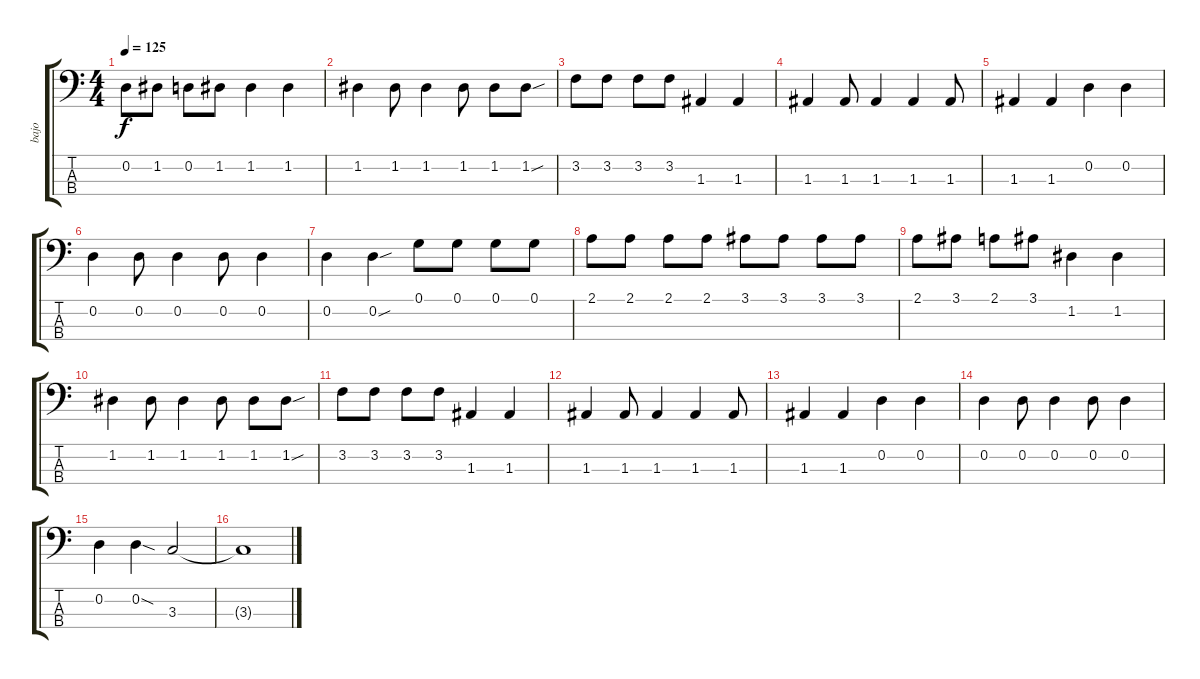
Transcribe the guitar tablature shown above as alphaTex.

\track ("bajo" "bajo") {instrument electricbassfinger}
\staff {score tabs}
\tuning (G2 D2 A1 E1) {hide}
\ts (4 4)
\tempo 125
\clef f4
\ks c
0.2.8{dy f} 1.2.8 0.2.8 1.2.8 1.2.4 1.2.4 |
1.2.4 1.2.8 1.2.4 1.2.8 1.2.8 1.2{sou}.8 |
3.2.8 3.2.8 3.2.8 3.2.8 1.3.4 1.3.4 |
1.3.4 1.3.8 1.3.4 1.3.4 1.3.8 |
1.3.4 1.3.4 0.2.4 0.2.4 |
0.2.4 0.2.8 0.2.4 0.2.8 0.2.4 |
0.2.4 0.2{sou}.4 0.1.8 0.1.8 0.1.8 0.1.8 |
2.1.8 2.1.8 2.1.8 2.1.8 3.1.8 3.1.8 3.1.8 3.1.8 |
2.1.8 3.1.8 2.1.8 3.1.8 1.2.4 1.2.4 |
1.2.4 1.2.8 1.2.4 1.2.8 1.2.8 1.2{sou}.8 |
3.2.8 3.2.8 3.2.8 3.2.8 1.3.4 1.3.4 |
1.3.4 1.3.8 1.3.4 1.3.4 1.3.8 |
1.3.4 1.3.4 0.2.4 0.2.4 |
0.2.4 0.2.8 0.2.4 0.2.8 0.2.4 |
0.2.4 0.2{sod}.4 3.3.2 |
3.3{t}.1
